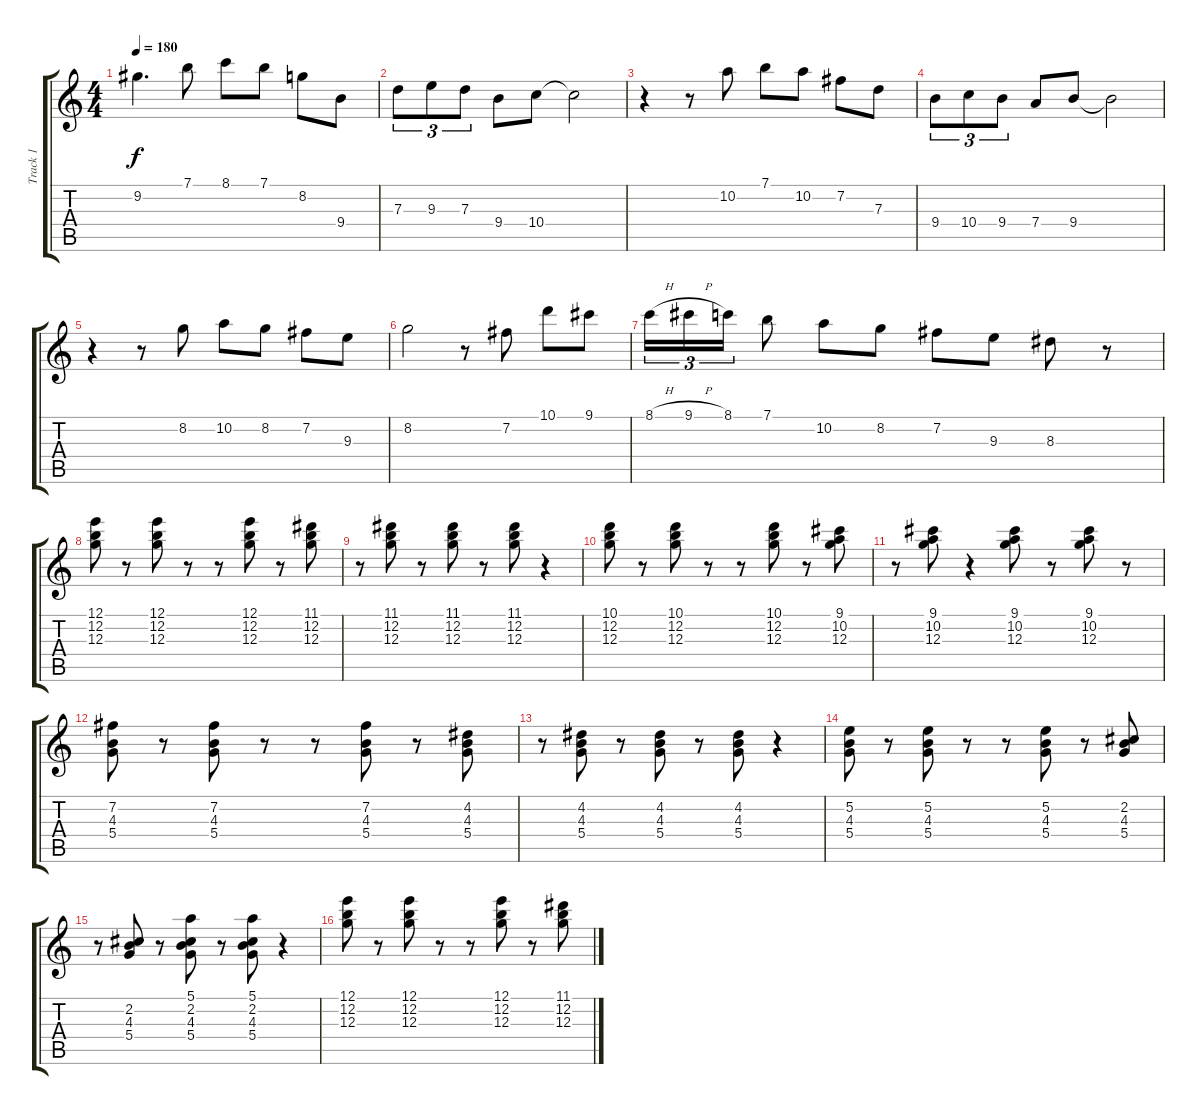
\track ("Track 1" "Track 1") {instrument acousticguitarsteel}
\staff {score tabs}
\tuning (E4 B3 G3 D3 A2 E2) {hide}
\ts (4 4)
\tempo 180
\clef g2
\ks c
9.2.4{d dy f} 7.1.8 8.1.8 7.1.8 8.2.8 9.4.8 |
7.3.8{tu (3 2)} 9.3.8{tu (3 2)} 7.3.8{tu (3 2)} 9.4.8 10.4.8 10.4{t}.2 |
r.4 r.8 10.2.8 7.1.8 10.2.8 7.2.8 7.3.8 |
9.4.8{tu (3 2)} 10.4.8{tu (3 2)} 9.4.8{tu (3 2)} 7.4.8 9.4.8 9.4{t}.2 |
r.4 r.8 8.2.8 10.2.8 8.2.8 7.2.8 9.3.8 |
8.2.2 r.8 7.2.8 10.1.8 9.1.8 |
8.1{h}.16{tu (3 2)} 9.1{h}.16{tu (3 2)} 8.1.16{tu (3 2)} 7.1.8 10.2.8 8.2.8 7.2.8 9.3.8 8.3.8 r.8 |
(12.1 12.2 12.3).8 r.8 (12.1 12.2 12.3).8 r.8 r.8 (12.1 12.2 12.3).8 r.8 (11.1 12.2 12.3).8 |
r.8 (11.1 12.2 12.3).8 r.8 (11.1 12.2 12.3).8 r.8 (11.1 12.2 12.3).8 r.4 |
(10.1 12.2 12.3).8 r.8 (10.1 12.2 12.3).8 r.8 r.8 (10.1 12.2 12.3).8 r.8 (9.1 10.2 12.3).8 |
r.8 (9.1 10.2 12.3).8 r.4 (9.1 10.2 12.3).8 r.8 (9.1 10.2 12.3).8 r.8 |
(7.2 4.3 5.4).8 r.8 (7.2 4.3 5.4).8 r.8 r.8 (7.2 4.3 5.4).8 r.8 (4.2 4.3 5.4).8 |
r.8 (4.2 4.3 5.4).8 r.8 (4.2 4.3 5.4).8 r.8 (4.2 4.3 5.4).8 r.4 |
(5.2 4.3 5.4).8 r.8 (5.2 4.3 5.4).8 r.8 r.8 (5.2 4.3 5.4).8 r.8 (2.2 4.3 5.4).8 |
r.8 (2.2 4.3 5.4).8 r.8 (5.1 2.2 4.3 5.4).8 r.8 (5.1 2.2 4.3 5.4).8 r.4 |
(12.1 12.2 12.3).8 r.8 (12.1 12.2 12.3).8 r.8 r.8 (12.1 12.2 12.3).8 r.8 (11.1 12.2 12.3).8
